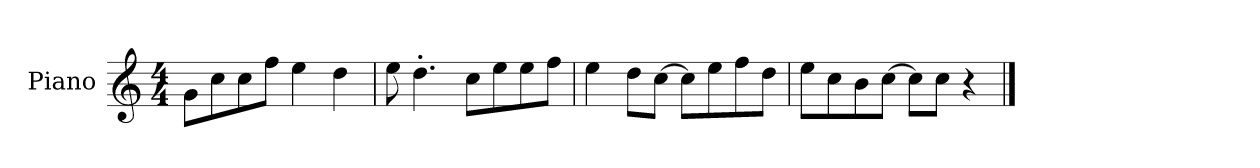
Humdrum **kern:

**kern
*part1
*staff1
*I"Piano
*I'P-no
*clefG2
*k[]
*M4/4
*MM90
=1
8g\L
8cc\
8cc\
8ff\J
4ee\
4dd\
=2
8ee\
4.dd'\
8cc\L
8ee\
8ee\
8ff\J
=3
4ee\
8dd\L
[8cc\J
8cc\L]
8ee\
8ff\
8dd\J
=4
8ee\L
8cc\
8b\
[8cc\J
8cc\L]
8cc\J
4r
==
*-
